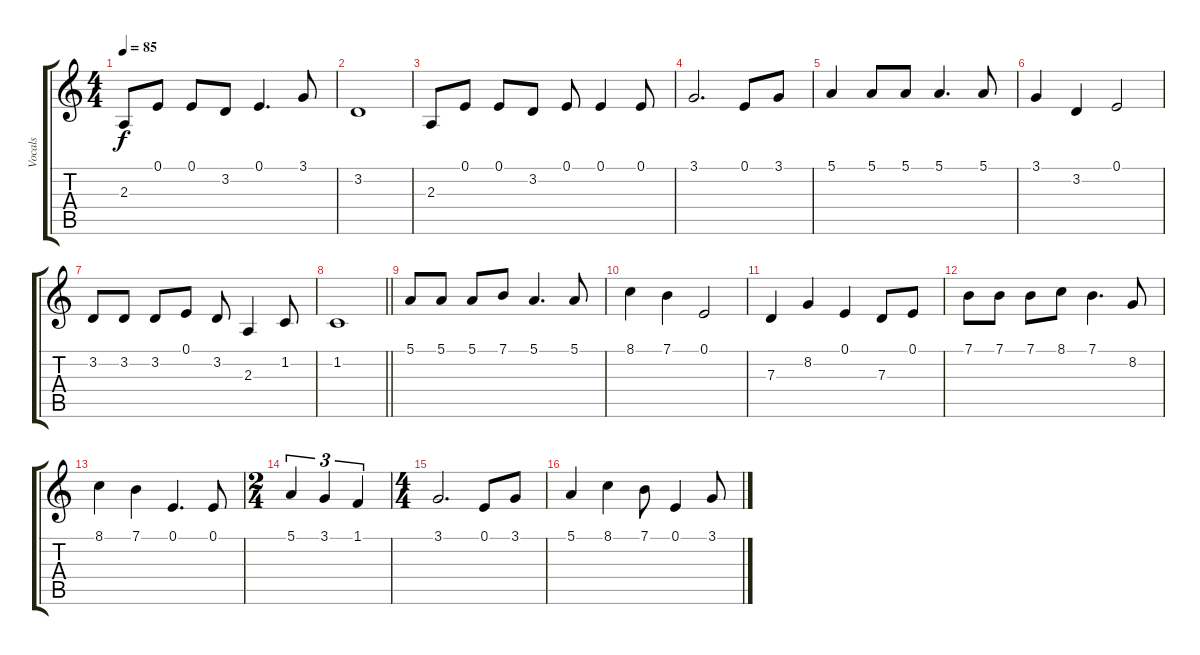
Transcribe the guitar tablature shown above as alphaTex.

\track ("Vocals" "Vocals") {instrument acousticgrandpiano}
\staff {score tabs}
\tuning (E4 B3 G3 D3 A2 E2) {hide}
\ts (4 4)
\tempo 85
\clef g2
\ks c
2.3.8{dy f} 0.1.8 0.1.8 3.2.8 0.1.4{d} 3.1.8 |
3.2.1 |
2.3.8 0.1.8 0.1.8 3.2.8 0.1.8 0.1.4 0.1.8 |
3.1.2{d} 0.1.8 3.1.8 |
5.1.4 5.1.8 5.1.8 5.1.4{d} 5.1.8 |
3.1.4 3.2.4 0.1.2 |
3.2.8 3.2.8 3.2.8 0.1.8 3.2.8 2.3.4 1.2.8 |
\barLineRight lightlight
1.2.1 |
5.1.8 5.1.8 5.1.8 7.1.8 5.1.4{d} 5.1.8 |
8.1.4 7.1.4 0.1.2 |
7.3.4 8.2.4 0.1.4 7.3.8 0.1.8 |
7.1.8 7.1.8 7.1.8 8.1.8 7.1.4{d} 8.2.8 |
8.1.4 7.1.4 0.1.4{d} 0.1.8 |
\ts (2 4)
5.1.4{tu (3 2)} 3.1.4{tu (3 2)} 1.1.4{tu (3 2)} |
\ts (4 4)
3.1.2{d} 0.1.8 3.1.8 |
5.1.4 8.1.4 7.1.8 0.1.4 3.1.8
